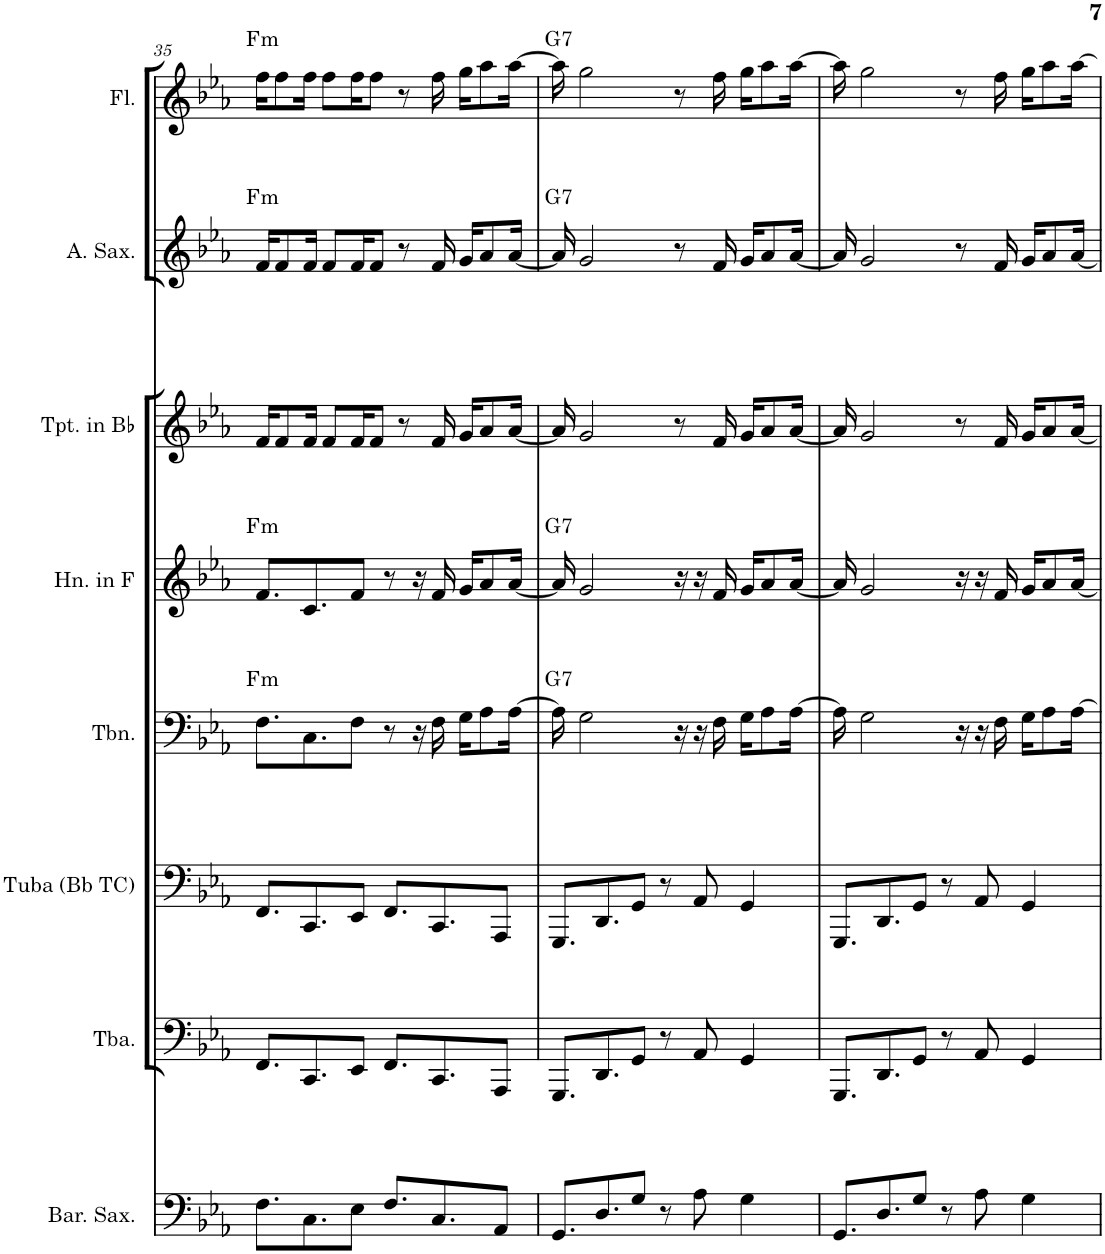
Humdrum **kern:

**kern	**kern	**kern	**kern	**harte	**kern	**harte	**kern	**kern	**harte	**kern	**harte
*part8	*part7	*part6	*part5	*part5	*part4	*part4	*part3	*part2	*part2	*part1	*part1
*staff8	*staff7	*staff6	*staff5	*	*staff4	*	*staff3	*staff2	*	*staff1	*
*I"Baritone Saxophone	*I"Tuba	*I"Tuba (Bb treble)	*I"Trombone	*	*I"Horn in F	*	*I"Trumpet in Bb	*I"Alto Saxophone	*	*I"Flute	*
*I'Bar. Sax.	*I'Tba.	*	*I'Tbn.	*	*I'Hn. in F	*	*I'Tpt. in Bb	*I'A. Sax.	*	*I'Fl.	*
!!LO:PB:g=z
*clefF4	*clefF4	*clefF4	*clefF4	*	*clefG2	*	*clefG2	*clefG2	*	*clefG2	*
*Trd12c21	*	*	*	*	*Trd4c7	*	*Trd1c2	*Trd5c9	*	*	*
*k[b-e-a-]	*k[b-e-a-]	*k[b-e-a-]	*k[b-e-a-]	*	*k[b-e-a-]	*	*k[b-e-a-]	*k[b-e-a-]	*	*k[b-e-a-]	*
*M4/4	*M4/4	*M4/4	*M4/4	*	*M4/4	*	*M4/4	*M4/4	*	*M4/4	*
=35	=35	=35	=35	=35	=35	=35	=35	=35	=35	=35	=35
!	!	!	!	!LO:H:kt=m	!	!LO:H:kt=m	!	!	!LO:H:kt=m	!	!LO:H:kt=m
8.F\L	8.FF/L	8.FF/L	8.F\L	F:min	8.f/L	F:min	16f/KL	16f/KL	F:min	16ff\KL	F:min
.	.	.	.	.	.	.	8f/	8f/	.	8ff\	.
8.C\	8.CC/	8.CC/	8.C\	.	8.c/	.	16f/Jk	16f/Jk	.	16ff\Jk	.
.	.	.	.	.	.	.	8f/L	8f/L	.	8ff\L	.
8E-\J	8EE-/J	8EE-/J	8F\J	.	8f/J	.	16f/K	16f/K	.	16ff\K	.
.	.	.	.	.	.	.	8f/J	8f/J	.	8ff\J	.
8.F/L	8.FF/L	8.FF/L	8r	.	8r	.	.	.	.	.	.
.	.	.	.	.	.	.	8r	8r	.	8r	.
.	.	.	16r	.	16r	.	.	.	.	.	.
8.C/	8.CC/	8.CC/	16F\	.	16f/	.	16f/	16f/	.	16ff\	.
.	.	.	16G\KL	.	16g/KL	.	16g/KL	16g/KL	.	16gg\KL	.
.	.	.	8A-\	.	8a-/	.	8a-/	8a-/	.	8aa-\	.
8AA-/J	8AAA-/J	8AAA-/J	.	.	.	.	.	.	.	.	.
.	.	.	[16A-\Jk	.	[16a-/Jk	.	[16a-/Jk	[16a-/Jk	.	[16aa-\Jk	.
=36	=36	=36	=36	=36	=36	=36	=36	=36	=36	=36	=36
!	!	!	!	!LO:H:kt=7	!	!LO:H:kt=7	!	!	!LO:H:kt=7	!	!LO:H:kt=7
8.GG/L	8.GGG/L	8.GGG/L	16A-\]	G:7	16a-/]	G:7	16a-/]	16a-/]	G:7	16aa-\]	G:7
.	.	.	2G\	.	2g/	.	2g/	2g/	.	2gg\	.
8.D/	8.DD/	8.DD/	.	.	.	.	.	.	.	.	.
8G/J	8GG/J	8GG/J	.	.	.	.	.	.	.	.	.
8r	8r	8r	.	.	.	.	.	.	.	.	.
.	.	.	16r	.	16r	.	8r	8r	.	8r	.
8A-\	8AA-/	8AA-/	16r	.	16r	.	.	.	.	.	.
.	.	.	16F\	.	16f/	.	16f/	16f/	.	16ff\	.
4G\	4GG/	4GG/	16G\KL	.	16g/KL	.	16g/KL	16g/KL	.	16gg\KL	.
.	.	.	8A-\	.	8a-/	.	8a-/	8a-/	.	8aa-\	.
.	.	.	[16A-\Jk	.	[16a-/Jk	.	[16a-/Jk	[16a-/Jk	.	[16aa-\Jk	.
=37	=37	=37	=37	=37	=37	=37	=37	=37	=37	=37	=37
8.GG/L	8.GGG/L	8.GGG/L	16A-\]	.	16a-/]	.	16a-/]	16a-/]	.	16aa-\]	.
.	.	.	2G\	.	2g/	.	2g/	2g/	.	2gg\	.
8.D/	8.DD/	8.DD/	.	.	.	.	.	.	.	.	.
8G/J	8GG/J	8GG/J	.	.	.	.	.	.	.	.	.
8r	8r	8r	.	.	.	.	.	.	.	.	.
.	.	.	16r	.	16r	.	8r	8r	.	8r	.
8A-\	8AA-/	8AA-/	16r	.	16r	.	.	.	.	.	.
.	.	.	16F\	.	16f/	.	16f/	16f/	.	16ff\	.
4G\	4GG/	4GG/	16G\KL	.	16g/KL	.	16g/KL	16g/KL	.	16gg\KL	.
.	.	.	8A-\	.	8a-/	.	8a-/	8a-/	.	8aa-\	.
.	.	.	[16A-\Jk	.	[16a-/Jk	.	[16a-/Jk	[16a-/Jk	.	[16aa-\Jk	.
=	=	=	=	=	=	=	=	=	=	=	=
*-	*-	*-	*-	*-	*-	*-	*-	*-	*-	*-	*-
